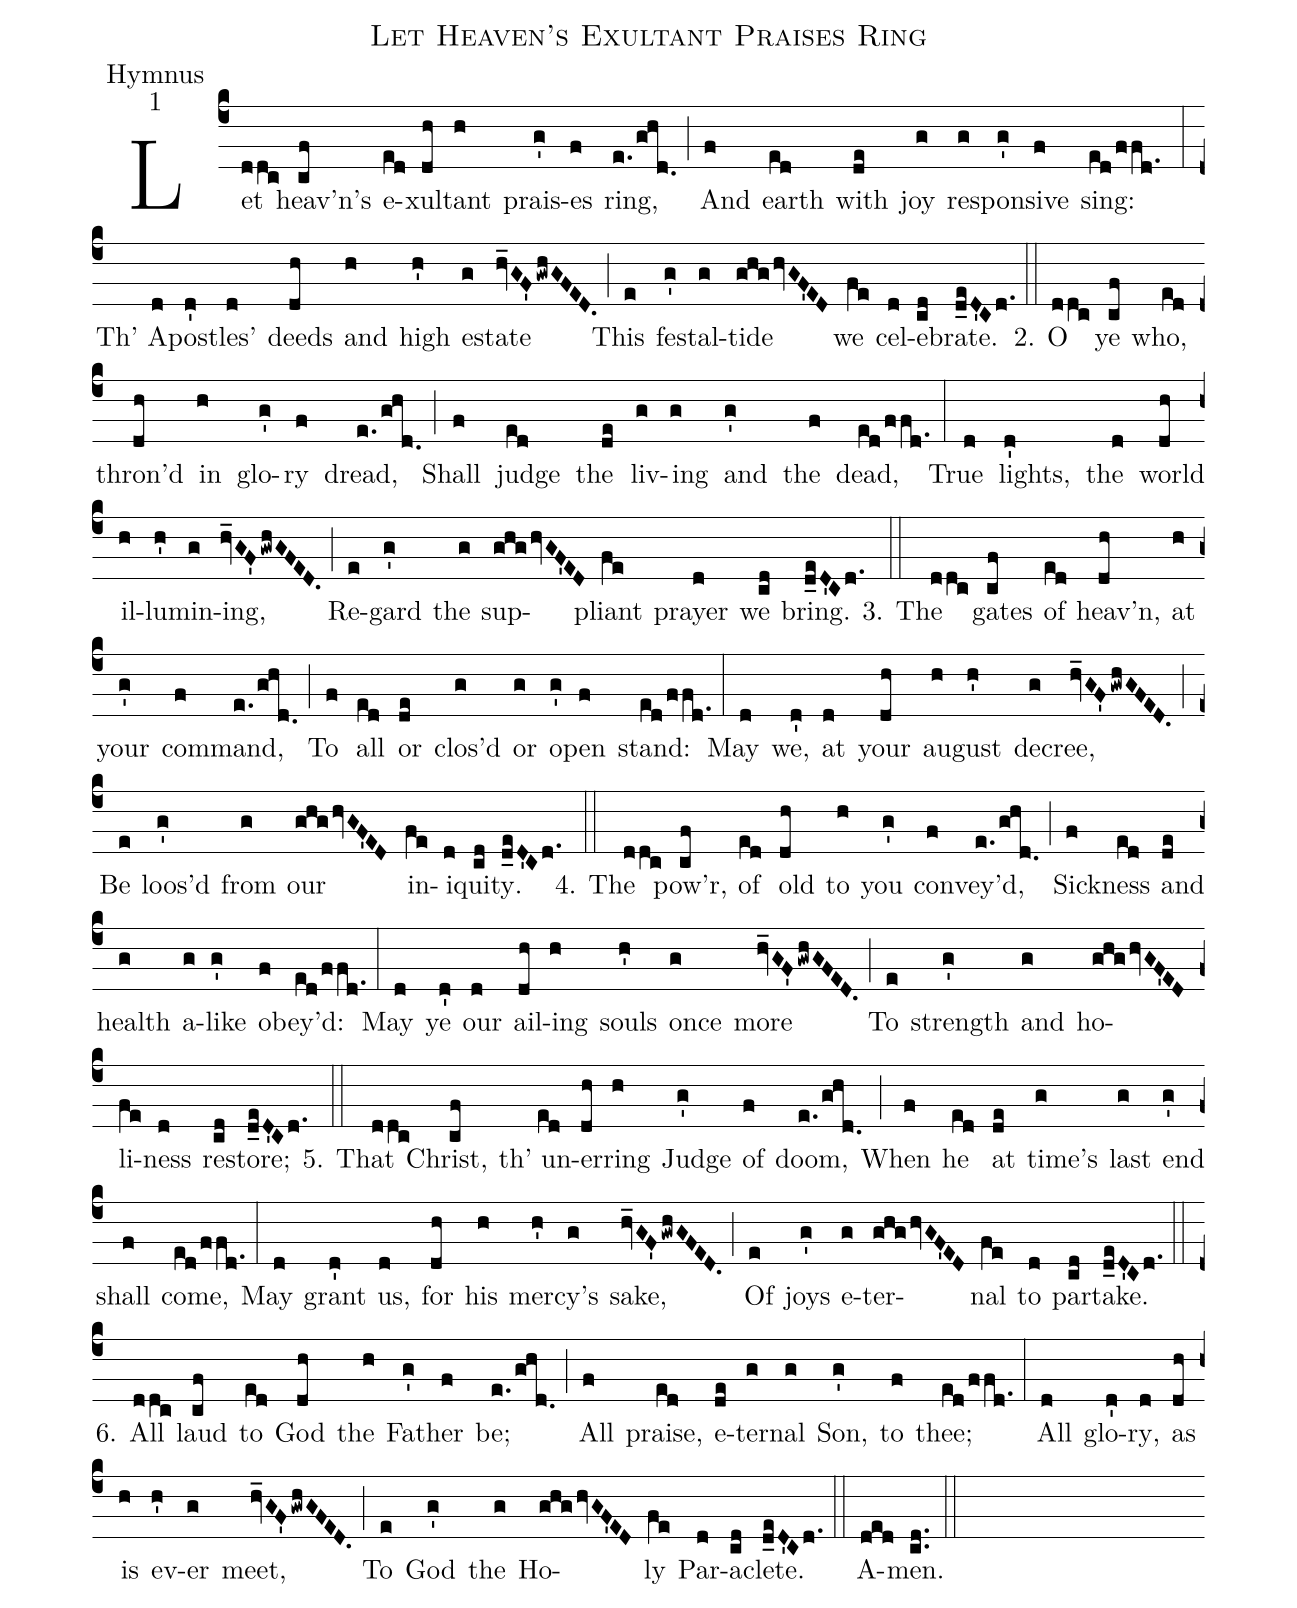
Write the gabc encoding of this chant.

name: Let Heaven's Exultant Praises Ring;
office-part: Hymnus;
mode: 1;
%%
(c4)Let(ddc) heav'n's(cf) e(ed)xul(dh)tant(h) prais(g')es(f) ring,(e./ghd.) (;)

And(f) earth(ed) with(de) joy(g) re(g)spon(g')sive(f) sing:(ed/ffd.) (:)

Th' A(d)pos(d')tles'(d) deeds(dh) and(h) high(h') es(g)tate(hv_GF'/gwhGFED.) (;)

This(e) fes(g')tal-(g)tide(ghg/hvGF'ED) we(fe) cel(d)e(cd)brate.(d_eD'Cd.) (::)

2. O(ddc) ye(cf) who,(ed) thron'd(dh) in(h) glo(g')ry(f) dread,(e./ghd.) (;)

Shall(f) judge(ed) the(de) liv(g)ing(g) and(g') the(f) dead,(ed/ffd.) (:)

True(d) lights,(d') the(d) world(dh) il(h)lu(h')min(g)ing,(hv_GF'/gwhGFED.) (;)

Re(e)gard(g') the(g) sup(ghg/hvGF'ED)pliant(fe) prayer(d) we(cd) bring.(d_eD'Cd.) (::)

3. The(ddc) gates(cf) of(ed) heav'n,(dh) at(h) your(g') com(f)mand,(e./ghd.) (;)

To(f) all(ed) or(de) clos'd(g) or(g) o(g')pen(f) stand:(ed/ffd.) (:)

May(d) we,(d') at(d) your(dh) au(h)gust(h') de(g)cree,(hv_GF'/gwhGFED.) (;)

Be(e) loos'd(g') from(g) our(ghg/hvGF'ED) in(fe)iq(d)ui(cd)ty.(d_eD'Cd.) (::)

4. The(ddc) pow'r,(cf) of(ed) old(dh) to(h) you(g') con(f)vey'd,(e./ghd.) (;)

Sick(f)ness(ed) and(de) health(g) a(g)like(g') o(f)bey'd:(ed/ffd.) (:)

May(d) ye(d') our(d) ail(dh)ing(h) souls(h') once(g) more(hv_GF'/gwhGFED.) (;)

To(e) strength(g') and(g) ho(ghg/hvGF'ED)li(fe)ness(d) re(cd)store;(d_eD'Cd.) (::)

5. That(ddc) Christ,(cf) th' un(ed)err(dh)ing(h) Judge(g') of(f) doom,(e./ghd.) (;)

When(f) he(ed) at(de) time's(g) last(g) end(g') shall(f) come,(ed/ffd.) (:)

May(d) grant(d') us,(d) for(dh) his(h) mer(h')cy's(g) sake,(hv_GF'/gwhGFED.) (;)

Of(e) joys(g') e(g)ter(ghg/hvGF'ED)nal(fe) to(d) par(cd)take.(d_eD'Cd.) (::)

6. All(ddc) laud(cf) to(ed) God(dh) the(h) Fa(g')ther(f) be;(e./ghd.) (;)

All(f) praise,(ed) e(de)ter(g)nal(g) Son,(g') to(f) thee;(ed/ffd.) (:)

All(d) glo(d')ry,(d) as(dh) is(h) ev(h')er(g) meet,(hv_GF'/gwhGFED.) (;)

To(e) God(g') the(g) Ho(ghg/hvGF'ED)ly(fe) Par(d)a(cd)clete.(d_eD'Cd.) (::)

A(ded)men.(cd..) (::)
